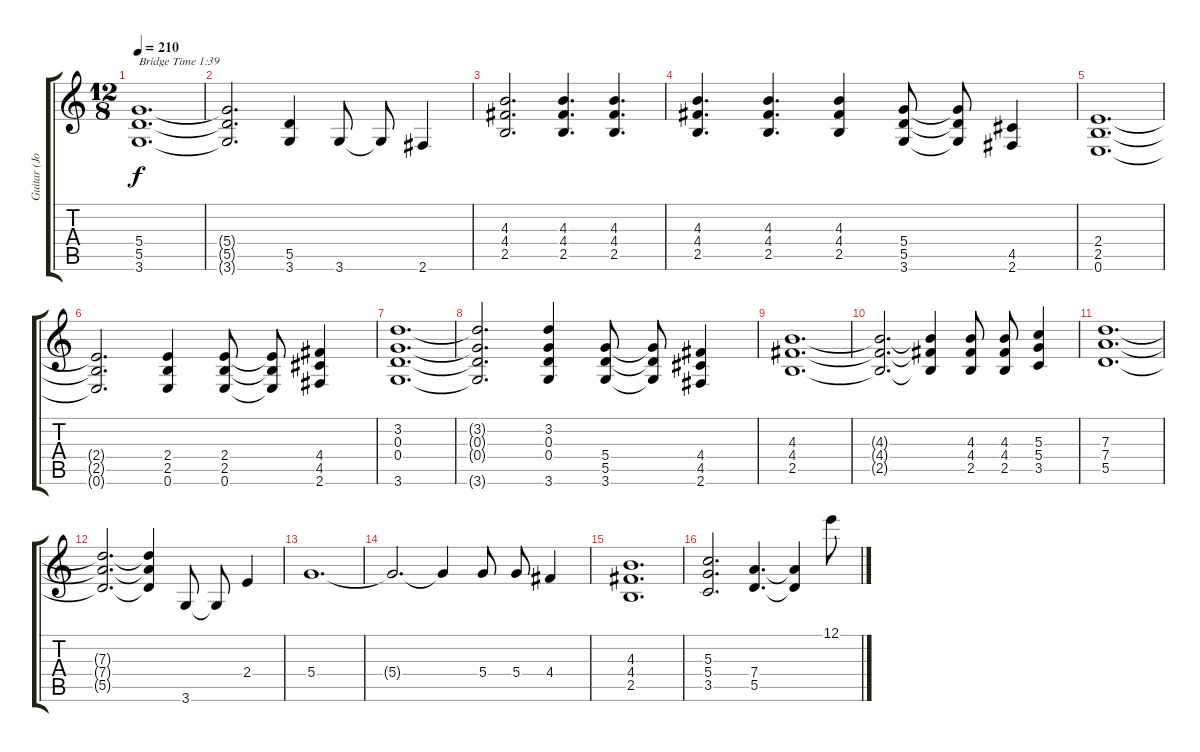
\track ("Guitar (Johan) " "Guitar (Jo") {instrument overdrivenguitar}
\staff {score tabs}
\tuning (E4 B3 G3 D3 A2 E2) {hide}
\ts (12 8)
\tempo 210
\clef g2
\ks c
(5.4 5.5 3.6).1{d txt "Bridge Time 1:39" dy f} |
(5.4{t} 5.5{t} 3.6{t}).2{d} (5.5 3.6).4 3.6.8 3.6{t}.8 2.6.4 |
(4.3 4.4 2.5).2{d} (4.3 4.4 2.5).4{d} (4.3 4.4 2.5).4{d} |
(4.3 4.4 2.5).4{d} (4.3 4.4 2.5).4{d} (4.3 4.4 2.5).4 (5.4 5.5 3.6).8 (5.4{t} 5.5{t} 3.6{t}).8 (4.5 2.6).4 |
(2.4 2.5 0.6).1{d} |
(2.4{t} 2.5{t} 0.6{t}).2{d} (2.4 2.5 0.6).4 (2.4 2.5 0.6).8 (2.4{t} 2.5{t} 0.6{t}).8 (4.4 4.5 2.6).4 |
(3.2 0.3 0.4 3.6).1{d} |
(3.2{t} 0.3{t} 0.4{t} 3.6{t}).2{d} (3.2 0.3 0.4 3.6).4 (5.4 5.5 3.6).8 (5.4{t} 5.5{t} 3.6{t}).8 (4.4 4.5 2.6).4 |
(4.3 4.4 2.5).1{d} |
(4.3{t} 4.4{t} 2.5{t}).2{d} (4.3{t} 4.4{t} 2.5{t}).4 (4.3 4.4 2.5).8 (4.3 4.4 2.5).8 (5.3 5.4 3.5).4 |
(7.3 7.4 5.5).1{d} |
(7.3{t} 7.4{t} 5.5{t}).2{d} (7.3{t} 7.4{t} 5.5{t}).4 3.6.8 3.6{t}.8 2.4.4 |
5.4.1{d} |
5.4{t}.2{d} 5.4{t}.4 5.4.8 5.4.8 4.4.4 |
(4.3 4.4 2.5).1{d} |
(5.3 5.4 3.5).2{d} (7.4 5.5).4{d} (7.4{t} 5.5{t}).4 12.1.8
